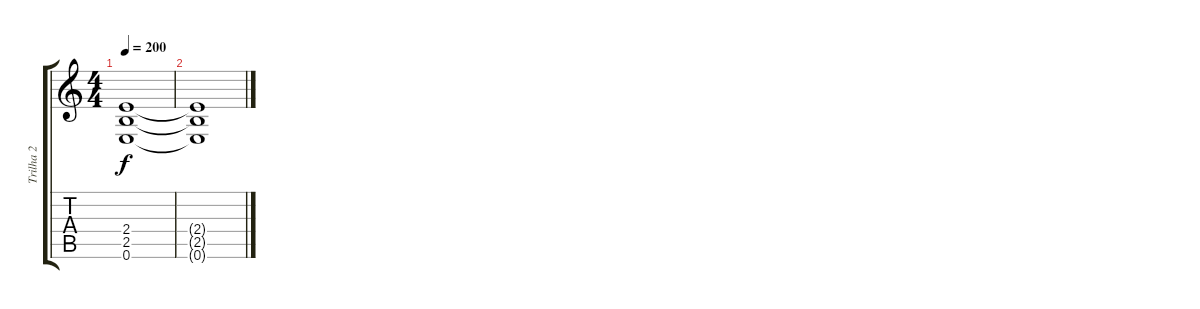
\track ("Trilha 2" "Trilha 2") {instrument distortionguitar}
\staff {score tabs}
\tuning (E4 B3 G3 D3 A2 E2) {hide}
\ts (4 4)
\tempo 200
\clef g2
\ks c
(2.4 2.5 0.6).1{dy f} |
(2.4{t} 2.5{t} 0.6{t}).1
